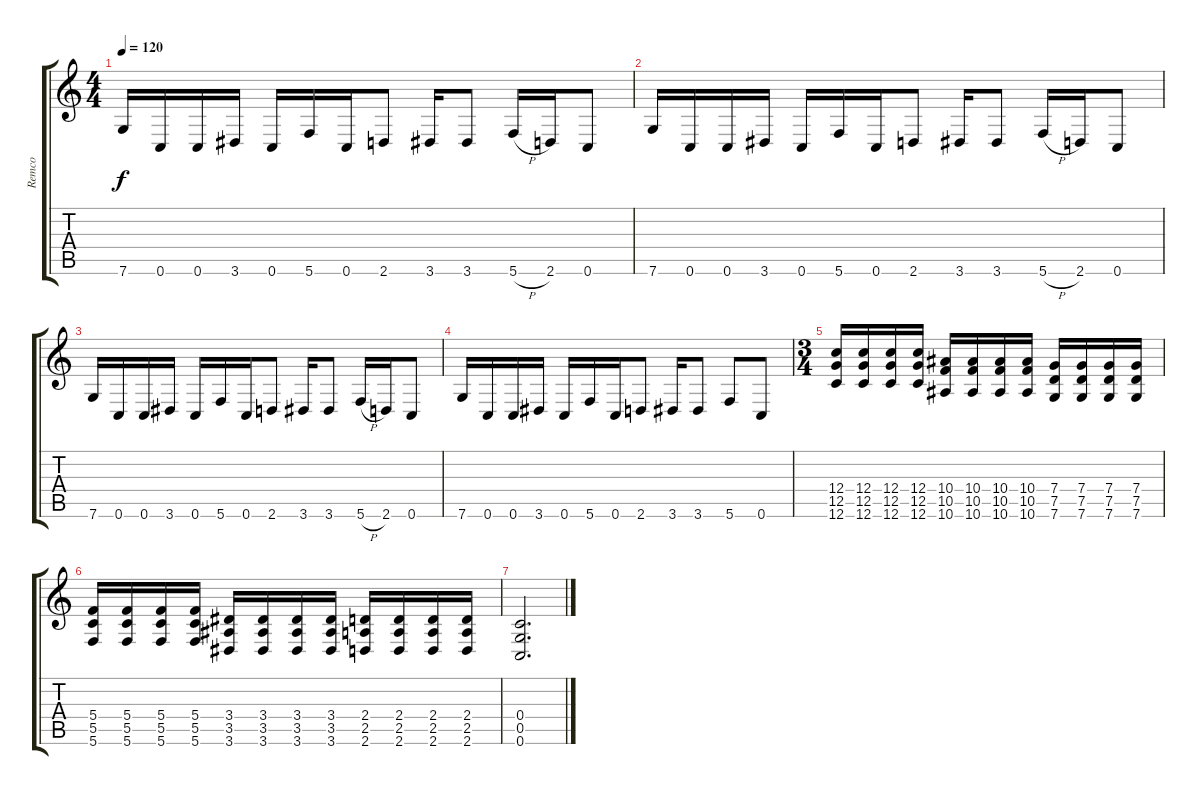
\track ("Remco" "Remco") {instrument distortionguitar}
\staff {score tabs}
\tuning (D4 A3 F3 C3 G2 C2) {hide}
\ts (4 4)
\tempo 120
\clef g2
\ks c
7.6.16{dy f} 0.6.16 0.6.16 3.6.16 0.6.16 5.6.16 0.6.16 2.6.8 3.6.16 3.6.8 5.6{h}.16 2.6.16 0.6.8 |
7.6.16 0.6.16 0.6.16 3.6.16 0.6.16 5.6.16 0.6.16 2.6.8 3.6.16 3.6.8 5.6{h}.16 2.6.16 0.6.8 |
7.6.16 0.6.16 0.6.16 3.6.16 0.6.16 5.6.16 0.6.16 2.6.8 3.6.16 3.6.8 5.6{h}.16 2.6.16 0.6.8 |
7.6.16 0.6.16 0.6.16 3.6.16 0.6.16 5.6.16 0.6.16 2.6.8 3.6.16 3.6.8 5.6.8 0.6.8 |
\ts (3 4)
(12.4 12.5 12.6).16 (12.4 12.5 12.6).16 (12.4 12.5 12.6).16 (12.4 12.5 12.6).16 (10.4 10.5 10.6).16 (10.4 10.5 10.6).16 (10.4 10.5 10.6).16 (10.4 10.5 10.6).16 (7.4 7.5 7.6).16 (7.4 7.5 7.6).16 (7.4 7.5 7.6).16 (7.4 7.5 7.6).16 |
(5.4 5.5 5.6).16 (5.4 5.5 5.6).16 (5.4 5.5 5.6).16 (5.4 5.5 5.6).16 (3.4 3.5 3.6).16 (3.4 3.5 3.6).16 (3.4 3.5 3.6).16 (3.4 3.5 3.6).16 (2.4 2.5 2.6).16 (2.4 2.5 2.6).16 (2.4 2.5 2.6).16 (2.4 2.5 2.6).16 |
(0.4 0.5 0.6).2{d}
